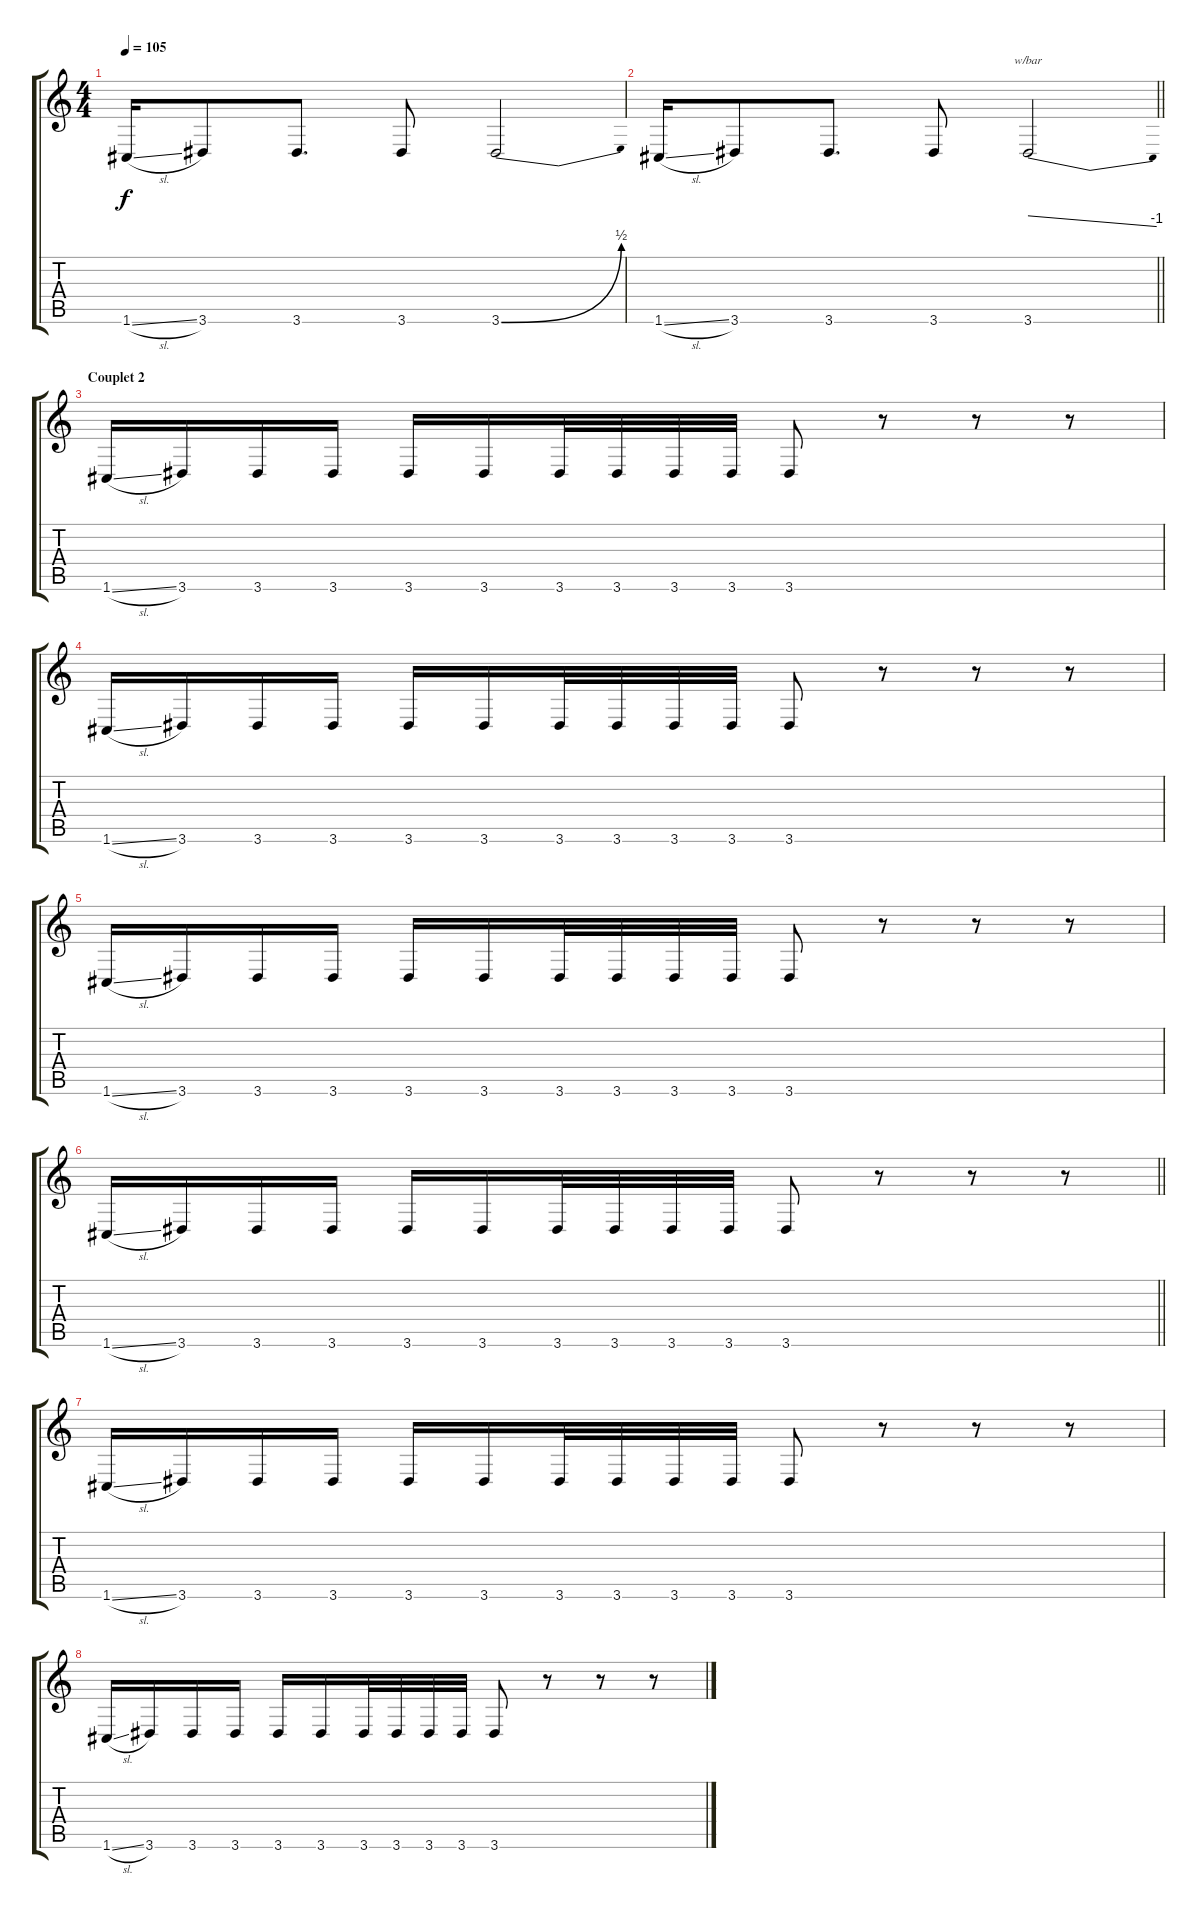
\track "" {instrument distortionguitar}
\staff {score tabs}
\tuning (D4 A3 F3 C3 G2 C2) {hide}
\ts (4 4)
\tempo 105
\clef g2
\ks c
1.6{sl}.16{dy f} 3.6.8 3.6.8{d} 3.6.8 3.6{be (bend 0 0 60 2)}.2 |
\barLineRight lightlight
1.6{sl}.16 3.6.8 3.6.8{d} 3.6.8 3.6.2{tbe (dive default 0 0 60 -4)} |
\section ("" "Couplet 2")
1.6{sl}.16 3.6.16 3.6.16 3.6.16 3.6.16 3.6.16 3.6.32 3.6.32 3.6.32 3.6.32 3.6.8 r.8 r.8 r.8 |
1.6{sl}.16 3.6.16 3.6.16 3.6.16 3.6.16 3.6.16 3.6.32 3.6.32 3.6.32 3.6.32 3.6.8 r.8 r.8 r.8 |
1.6{sl}.16 3.6.16 3.6.16 3.6.16 3.6.16 3.6.16 3.6.32 3.6.32 3.6.32 3.6.32 3.6.8 r.8 r.8 r.8 |
\barLineRight lightlight
1.6{sl}.16 3.6.16 3.6.16 3.6.16 3.6.16 3.6.16 3.6.32 3.6.32 3.6.32 3.6.32 3.6.8 r.8 r.8 r.8 |
1.6{sl}.16 3.6.16 3.6.16 3.6.16 3.6.16 3.6.16 3.6.32 3.6.32 3.6.32 3.6.32 3.6.8 r.8 r.8 r.8 |
1.6{sl}.16 3.6.16 3.6.16 3.6.16 3.6.16 3.6.16 3.6.32 3.6.32 3.6.32 3.6.32 3.6.8 r.8 r.8 r.8
